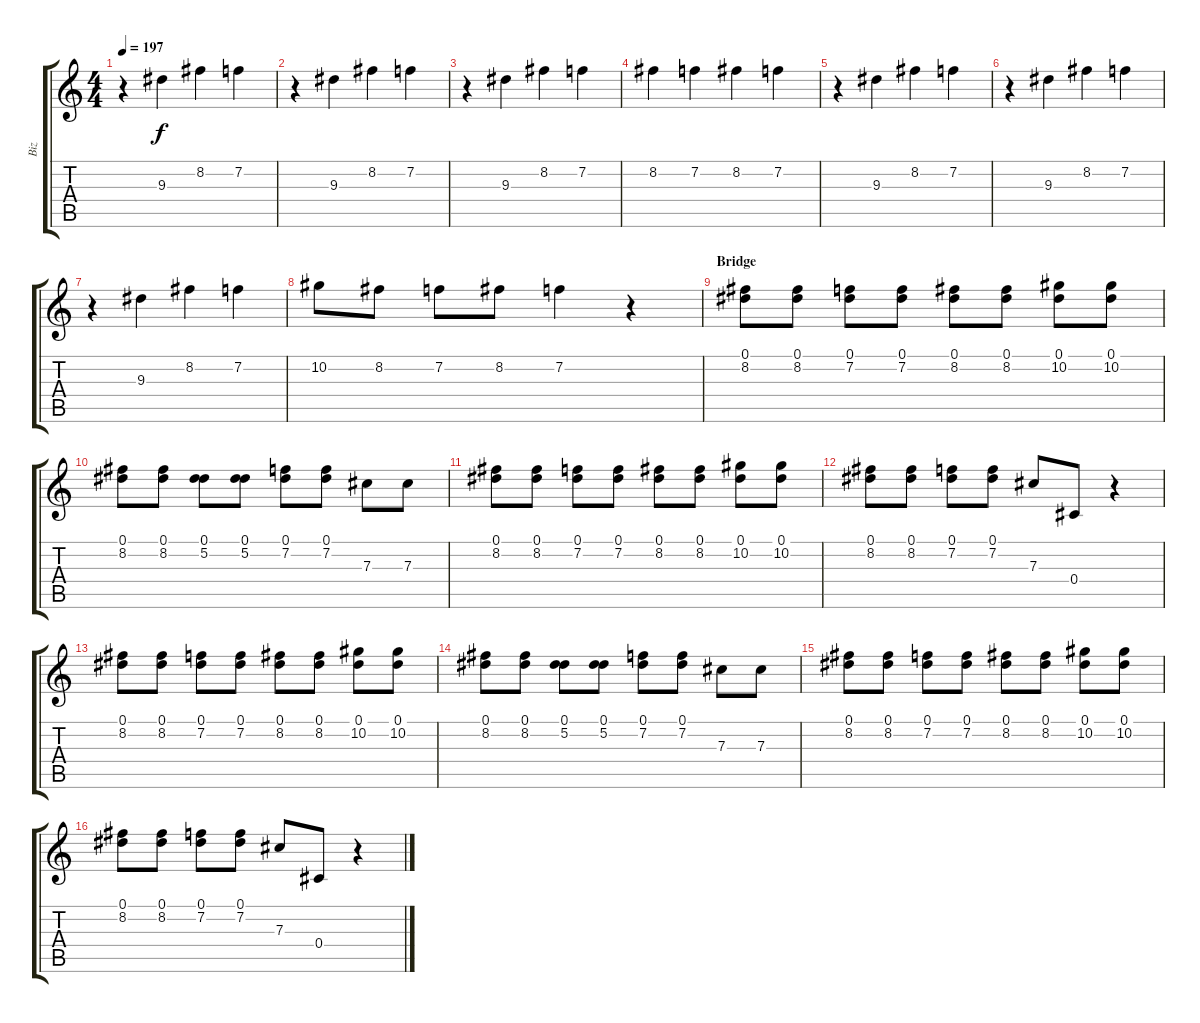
\track ("Biz" "Biz") {instrument overdrivenguitar}
\staff {score tabs}
\tuning (Eb4 Bb3 Gb3 Db3 Ab2 Eb2) {hide}
\ts (4 4)
\tempo 197
\clef g2
\ks c
r.4{dy f instrument distortionguitar} 9.3.4 8.2.4 7.2.4 |
r.4{instrument distortionguitar} 9.3.4 8.2.4 7.2.4 |
r.4 9.3.4 8.2.4 7.2.4 |
8.2.4 7.2.4 8.2.4 7.2.4 |
r.4{instrument distortionguitar} 9.3.4 8.2.4 7.2.4 |
r.4{instrument distortionguitar} 9.3.4 8.2.4 7.2.4 |
r.4 9.3.4 8.2.4 7.2.4 |
10.2.8 8.2.8 7.2.8 8.2.8 7.2.4 r.4 |
\section ("" "Bridge")
(0.1 8.2).8{volume 16 instrument distortionguitar} (0.1 8.2).8 (0.1 7.2).8 (0.1 7.2).8 (0.1 8.2).8 (0.1 8.2).8 (0.1 10.2).8 (0.1 10.2).8 |
(0.1 8.2).8 (0.1 8.2).8 (0.1 5.2).8 (0.1 5.2).8 (0.1 7.2).8 (0.1 7.2).8 7.3.8 7.3.8 |
(0.1 8.2).8{volume 16 instrument distortionguitar} (0.1 8.2).8 (0.1 7.2).8 (0.1 7.2).8 (0.1 8.2).8 (0.1 8.2).8 (0.1 10.2).8 (0.1 10.2).8 |
(0.1 8.2).8 (0.1 8.2).8 (0.1 7.2).8 (0.1 7.2).8 7.3.8 0.4.8 r.4 |
(0.1 8.2).8{volume 16 instrument distortionguitar} (0.1 8.2).8 (0.1 7.2).8 (0.1 7.2).8 (0.1 8.2).8 (0.1 8.2).8 (0.1 10.2).8 (0.1 10.2).8 |
(0.1 8.2).8 (0.1 8.2).8 (0.1 5.2).8 (0.1 5.2).8 (0.1 7.2).8 (0.1 7.2).8 7.3.8 7.3.8 |
(0.1 8.2).8{volume 16 instrument distortionguitar} (0.1 8.2).8 (0.1 7.2).8 (0.1 7.2).8 (0.1 8.2).8 (0.1 8.2).8 (0.1 10.2).8 (0.1 10.2).8 |
(0.1 8.2).8 (0.1 8.2).8 (0.1 7.2).8 (0.1 7.2).8 7.3.8 0.4.8 r.4
